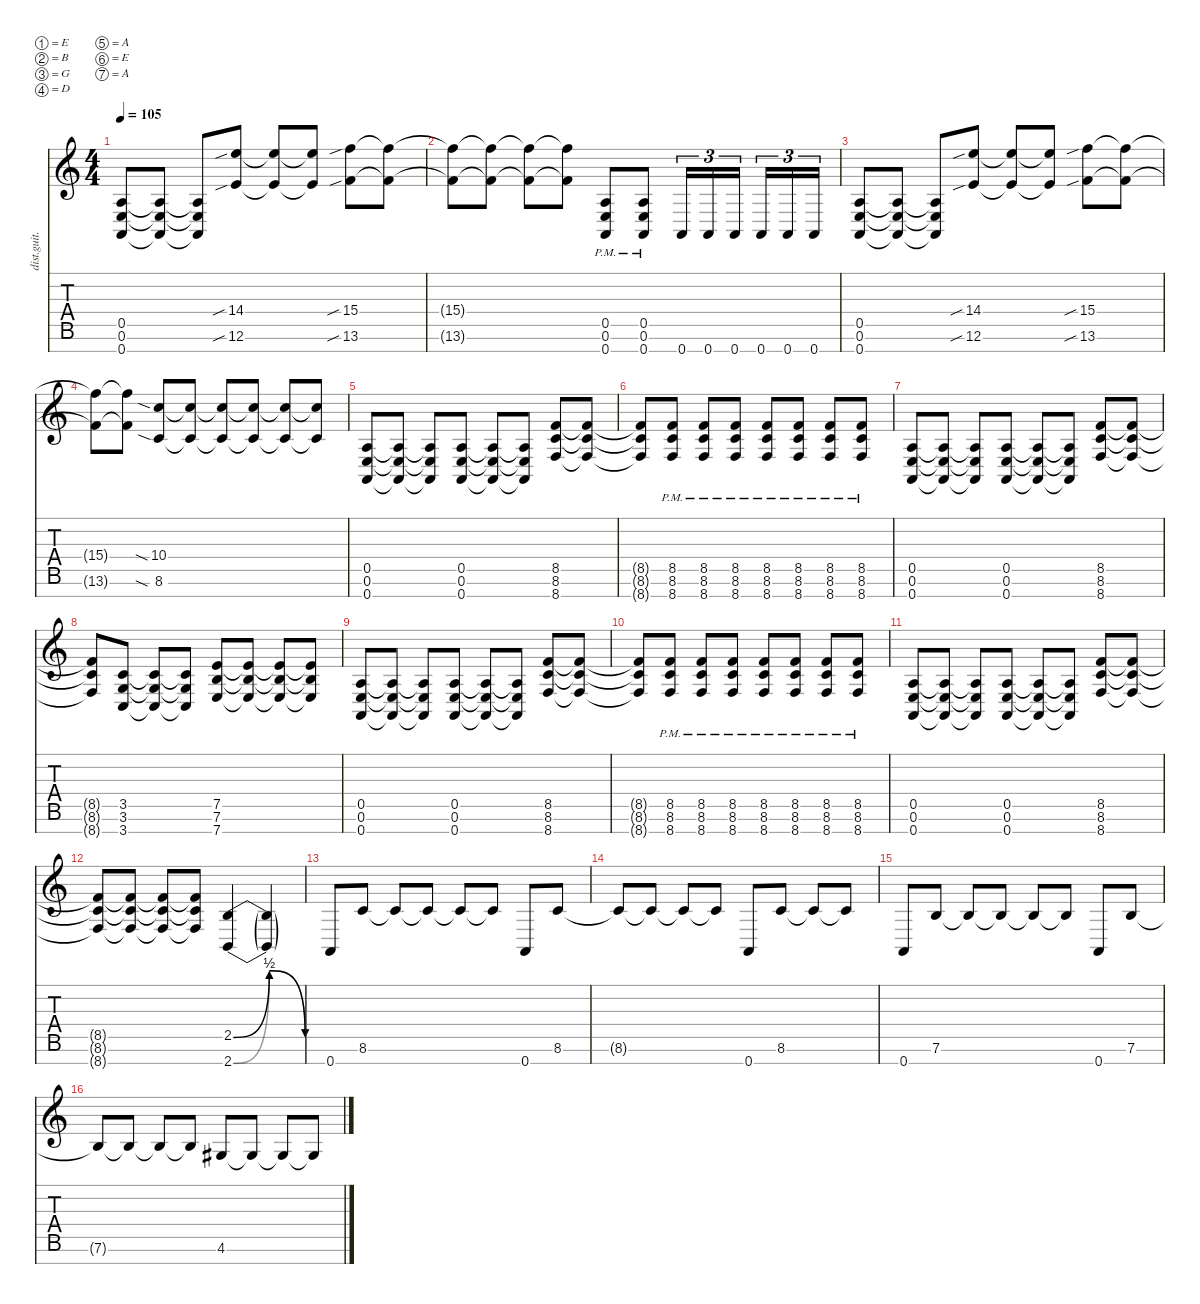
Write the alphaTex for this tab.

\defaultSystemsLayout 4
\hideDynamics
\bracketExtendMode nobrackets
\otherSystemsTrackNameOrientation horizontal
\track ("riff" "dist.guit.") {instrument distortionguitar}
\staff {score tabs}
\tuning (E4 B3 G3 D3 A2 E2 A1)
\ts (4 4)
\tempo 105
\clef g2
\ks c
(0.7 0.6 0.5).8{dy mf beam Up} (0.7{t} 0.6{t} 0.5{t}).8{beam Up} (0.7{t} 0.6{t} 0.5{t}).8{beam Up} (12.6{sib} 14.4{sib}).8{beam Up} (12.6{t} 14.4{t}).8{beam Up} (12.6{t} 14.4{t}).8{beam Up} (13.6{sib} 15.4{sib}).8{beam Down} (13.6{t} 15.4{t}).8{beam Down} |
(13.6{t} 15.4{t}).8{beam Down} (13.6{t} 15.4{t}).8{beam Down} (13.6{t} 15.4{t}).8{beam Down} (13.6{t} 15.4{t}).8{beam Down} (0.7{pm} 0.6{pm} 0.5{pm}).8{beam Up} (0.5{pm} 0.6{pm} 0.7{pm}).8{beam Up} 0.7.16{tu (3 2) beam Up} 0.7.16{tu (3 2) beam Up} 0.7.16{tu (3 2) beam Up} 0.7.16{tu (3 2) beam Up} 0.7.16{tu (3 2) beam Up} 0.7.16{tu (3 2) beam Up} |
(0.7 0.6 0.5).8{beam Up} (0.7{t} 0.6{t} 0.5{t}).8{beam Up} (0.7{t} 0.6{t} 0.5{t}).8{beam Up} (12.6{sib} 14.4{sib}).8{beam Up} (12.6{t} 14.4{t}).8{beam Up} (12.6{t} 14.4{t}).8{beam Up} (13.6{sib} 15.4{sib}).8{beam Down} (13.6{t} 15.4{t}).8{beam Down} |
(13.6{t} 15.4{t}).8{beam Down} (13.6{t} 15.4{t}).8{beam Down} (8.6{sia} 10.4{sia}).8{beam Up} (8.6{t} 10.4{t}).8{beam Up} (8.6{t} 10.4{t}).8{beam Up} (8.6{t} 10.4{t}).8{beam Up} (8.6{t} 10.4{t}).8{beam Up} (8.6{t} 10.4{t}).8{beam Up} |
(0.7 0.6 0.5).8{beam Up} (0.7{t} 0.6{t} 0.5{t}).8{beam Up} (0.7{t} 0.6{t} 0.5{t}).8{beam Up} (0.7 0.6 0.5).8{beam Up} (0.7{t} 0.6{t} 0.5{t}).8{beam Up} (0.7{t} 0.6{t} 0.5{t}).8{beam Up} (8.7 8.6 8.5).8{beam Up} (8.7{t} 8.6{t} 8.5{t}).8{beam Up} |
(8.7{t} 8.6{t} 8.5{t}).8{beam Up} (8.7{pm} 8.6{pm} 8.5{pm}).8{beam Up} (8.7{pm} 8.6{pm} 8.5{pm}).8{beam Up} (8.7{pm} 8.6{pm} 8.5{pm}).8{beam Up} (8.7{pm} 8.6{pm} 8.5{pm}).8{beam Up} (8.7{pm} 8.6{pm} 8.5{pm}).8{beam Up} (8.7{pm} 8.6{pm} 8.5{pm}).8{beam Up} (8.7{pm} 8.6{pm} 8.5{pm}).8{beam Up} |
(0.7 0.6 0.5).8{beam Up} (0.7{t} 0.6{t} 0.5{t}).8{beam Up} (0.7{t} 0.6{t} 0.5{t}).8{beam Up} (0.7 0.6 0.5).8{beam Up} (0.7{t} 0.6{t} 0.5{t}).8{beam Up} (0.7{t} 0.6{t} 0.5{t}).8{beam Up} (8.7 8.6 8.5).8{beam Up} (8.7{t} 8.6{t} 8.5{t}).8{beam Up} |
(8.7{t} 8.6{t} 8.5{t}).8{beam Up} (3.7 3.6 3.5).8{beam Up} (3.7{t} 3.6{t} 3.5{t}).8{beam Up} (3.7{t} 3.6{t} 3.5{t}).8{beam Up} (7.7 7.6 7.5).8{beam Up} (7.7{t} 7.6{t} 7.5{t}).8{beam Up} (7.7{t} 7.6{t} 7.5{t}).8{beam Up} (7.7{t} 7.6{t} 7.5{t}).8{beam Up} |
(0.7 0.6 0.5).8{beam Up} (0.7{t} 0.6{t} 0.5{t}).8{beam Up} (0.7{t} 0.6{t} 0.5{t}).8{beam Up} (0.7 0.6 0.5).8{beam Up} (0.7{t} 0.6{t} 0.5{t}).8{beam Up} (0.7{t} 0.6{t} 0.5{t}).8{beam Up} (8.7 8.6 8.5).8{beam Up} (8.7{t} 8.6{t} 8.5{t}).8{beam Up} |
(8.7{t} 8.6{t} 8.5{t}).8{beam Up} (8.7{pm} 8.6{pm} 8.5{pm}).8{beam Up} (8.7{pm} 8.6{pm} 8.5{pm}).8{beam Up} (8.7{pm} 8.6{pm} 8.5{pm}).8{beam Up} (8.7{pm} 8.6{pm} 8.5{pm}).8{beam Up} (8.7{pm} 8.6{pm} 8.5{pm}).8{beam Up} (8.7{pm} 8.6{pm} 8.5{pm}).8{beam Up} (8.7{pm} 8.6{pm} 8.5{pm}).8{beam Up} |
(0.7 0.6 0.5).8{beam Up} (0.7{t} 0.6{t} 0.5{t}).8{beam Up} (0.7{t} 0.6{t} 0.5{t}).8{beam Up} (0.7 0.6 0.5).8{beam Up} (0.7{t} 0.6{t} 0.5{t}).8{beam Up} (0.7{t} 0.6{t} 0.5{t}).8{beam Up} (8.7 8.6 8.5).8{beam Up} (8.7{t} 8.6{t} 8.5{t}).8{beam Up} |
(8.7{t} 8.6{t} 8.5{t}).8{beam Up} (8.7{t} 8.6{t} 8.5{t}).8{beam Up} (8.7{t} 8.6{t} 8.5{t}).8{beam Up} (8.7{t} 8.6{t} 8.5{t}).8{beam Up} (2.7{be (bendrelease 0 0 10.2 2 20.4 2 30 0)} 2.5{be (bendrelease 0 0 9.6 2 20.4 2 30 0)}).4{beam Up} (2.7{t} 2.5{t}).4{beam Up} |
0.7.8{beam Up} 8.6.8{beam Up} 8.6{t}.8{beam Up} 8.6{t}.8{beam Up} 8.6{t}.8{beam Up} 8.6{t}.8{beam Up} 0.7.8{beam Up} 8.6.8{beam Up} |
8.6{t}.8{beam Up} 8.6{t}.8{beam Up} 8.6{t}.8{beam Up} 8.6{t}.8{beam Up} 0.7.8{beam Up} 8.6.8{beam Up} 8.6{t}.8{beam Up} 8.6{t}.8{beam Up} |
0.7.8{beam Up} 7.6.8{beam Up} 7.6{t}.8{beam Up} 7.6{t}.8{beam Up} 7.6{t}.8{beam Up} 7.6{t}.8{beam Up} 0.7.8{beam Up} 7.6.8{beam Up} |
7.6{t}.8{beam Up} 7.6{t}.8{beam Up} 7.6{t}.8{beam Up} 7.6{t}.8{beam Up} 4.6{acc #}.8{beam Up} 4.6{t acc #}.8{beam Up} 4.6{t acc #}.8{beam Up} 4.6{t acc #}.8{beam Up}
